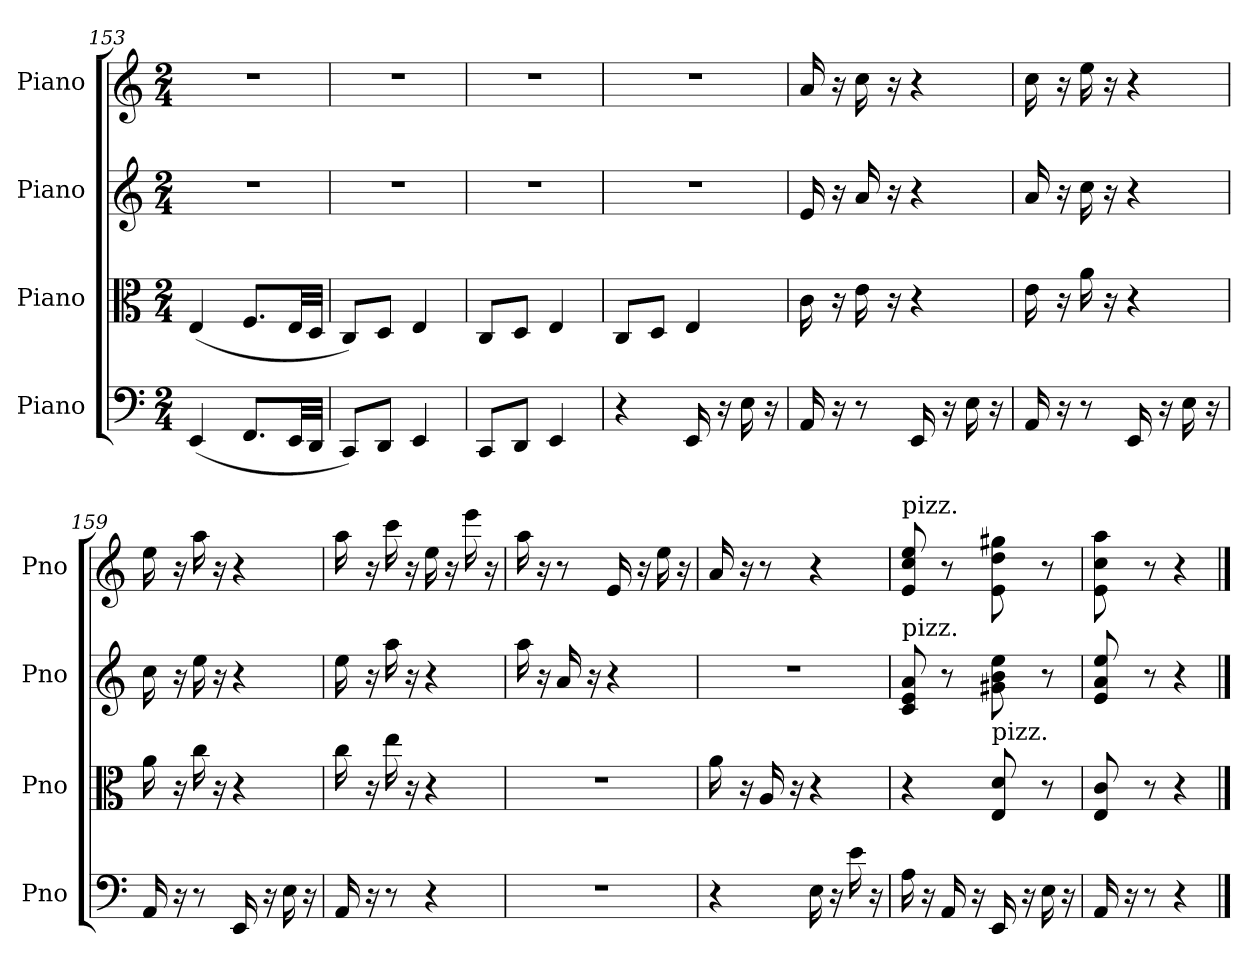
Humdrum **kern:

**kern	**kern	**kern	**kern
*part4	*part3	*part2	*part1
*staff4	*staff3	*staff2	*staff1
*I"Piano	*I"Piano	*I"Piano	*I"Piano
*I'Pno	*I'Pno	*I'Pno	*I'Pno
*clefF4	*clefC3	*clefG2	*clefG2
*k[]	*k[]	*k[]	*k[]
*M2/4	*M2/4	*M2/4	*M2/4
=153	=153	=153	=153
(4EE/	(4E/	2r	2r
8.FF/L	8.F/L	.	.
32EE/LL	32E/LL	.	.
32DD/JJJ	32D/JJJ	.	.
=154	=154	=154	=154
8CC/L)	8C/L)	2r	2r
8DD/J	8D/J	.	.
4EE/	4E/	.	.
=155	=155	=155	=155
8CC/L	8C/L	2r	2r
8DD/J	8D/J	.	.
4EE/	4E/	.	.
=156	=156	=156	=156
4r	8C/L	2r	2r
.	8D/J	.	.
16EE/	4E/	.	.
16r	.	.	.
16E\	.	.	.
16r	.	.	.
!!LO:LB:g=z
=157	=157	=157	=157
16AA/	16c\	16e/	16a/
16r	16r	16r	16r
8r	16e\	16a/	16cc\
.	16r	16r	16r
16EE/	4r	4r	4r
16r	.	.	.
16E\	.	.	.
16r	.	.	.
=158	=158	=158	=158
16AA/	16e\	16a/	16cc\
16r	16r	16r	16r
8r	16a\	16cc\	16ee\
.	16r	16r	16r
16EE/	4r	4r	4r
16r	.	.	.
16E\	.	.	.
16r	.	.	.
=159	=159	=159	=159
16AA/	16a\	16cc\	16ee\
16r	16r	16r	16r
8r	16cc\	16ee\	16aa\
.	16r	16r	16r
16EE/	4r	4r	4r
16r	.	.	.
16E\	.	.	.
16r	.	.	.
=160	=160	=160	=160
16AA/	16cc\	16ee\	16aa\
16r	16r	16r	16r
8r	16ee\	16aa\	16ccc\
.	16r	16r	16r
4r	4r	4r	16ee\
.	.	.	16r
.	.	.	16eee\
.	.	.	16r
=161	=161	=161	=161
2r	2r	16aa\	16aa\
.	.	16r	16r
.	.	16a/	8r
.	.	16r	.
.	.	4r	16e/
.	.	.	16r
.	.	.	16ee\
.	.	.	16r
=162	=162	=162	=162
4r	16a\	2r	16a/
.	16r	.	16r
.	16A/	.	8r
.	16r	.	.
16E\	4r	.	4r
16r	.	.	.
16e\	.	.	.
16r	.	.	.
=163	=163	=163	=163
!	!	!	!LO:TX:a:t=pizz.
!	!	!LO:TX:a:t=pizz.	!
16A\	4r	8c/ 8e/ 8a/	8e/ 8cc/ 8ee/
16r	.	.	.
16AA/	.	8r	8r
16r	.	.	.
!	!LO:TX:a:t=pizz.	!	!
16EE/	8E/ 8d/	8g#X\ 8b\ 8ee\	8e\ 8dd\ 8gg#X\
16r	.	.	.
16E\	8r	8r	8r
16r	.	.	.
=164	=164	=164	=164
16AA/	8E/ 8c/	8e/ 8a/ 8ee/	8e\ 8cc\ 8aa\
16r	.	.	.
8r	8r	8r	8r
4r	4r	4r	4r
==	==	==	==
*-	*-	*-	*-
